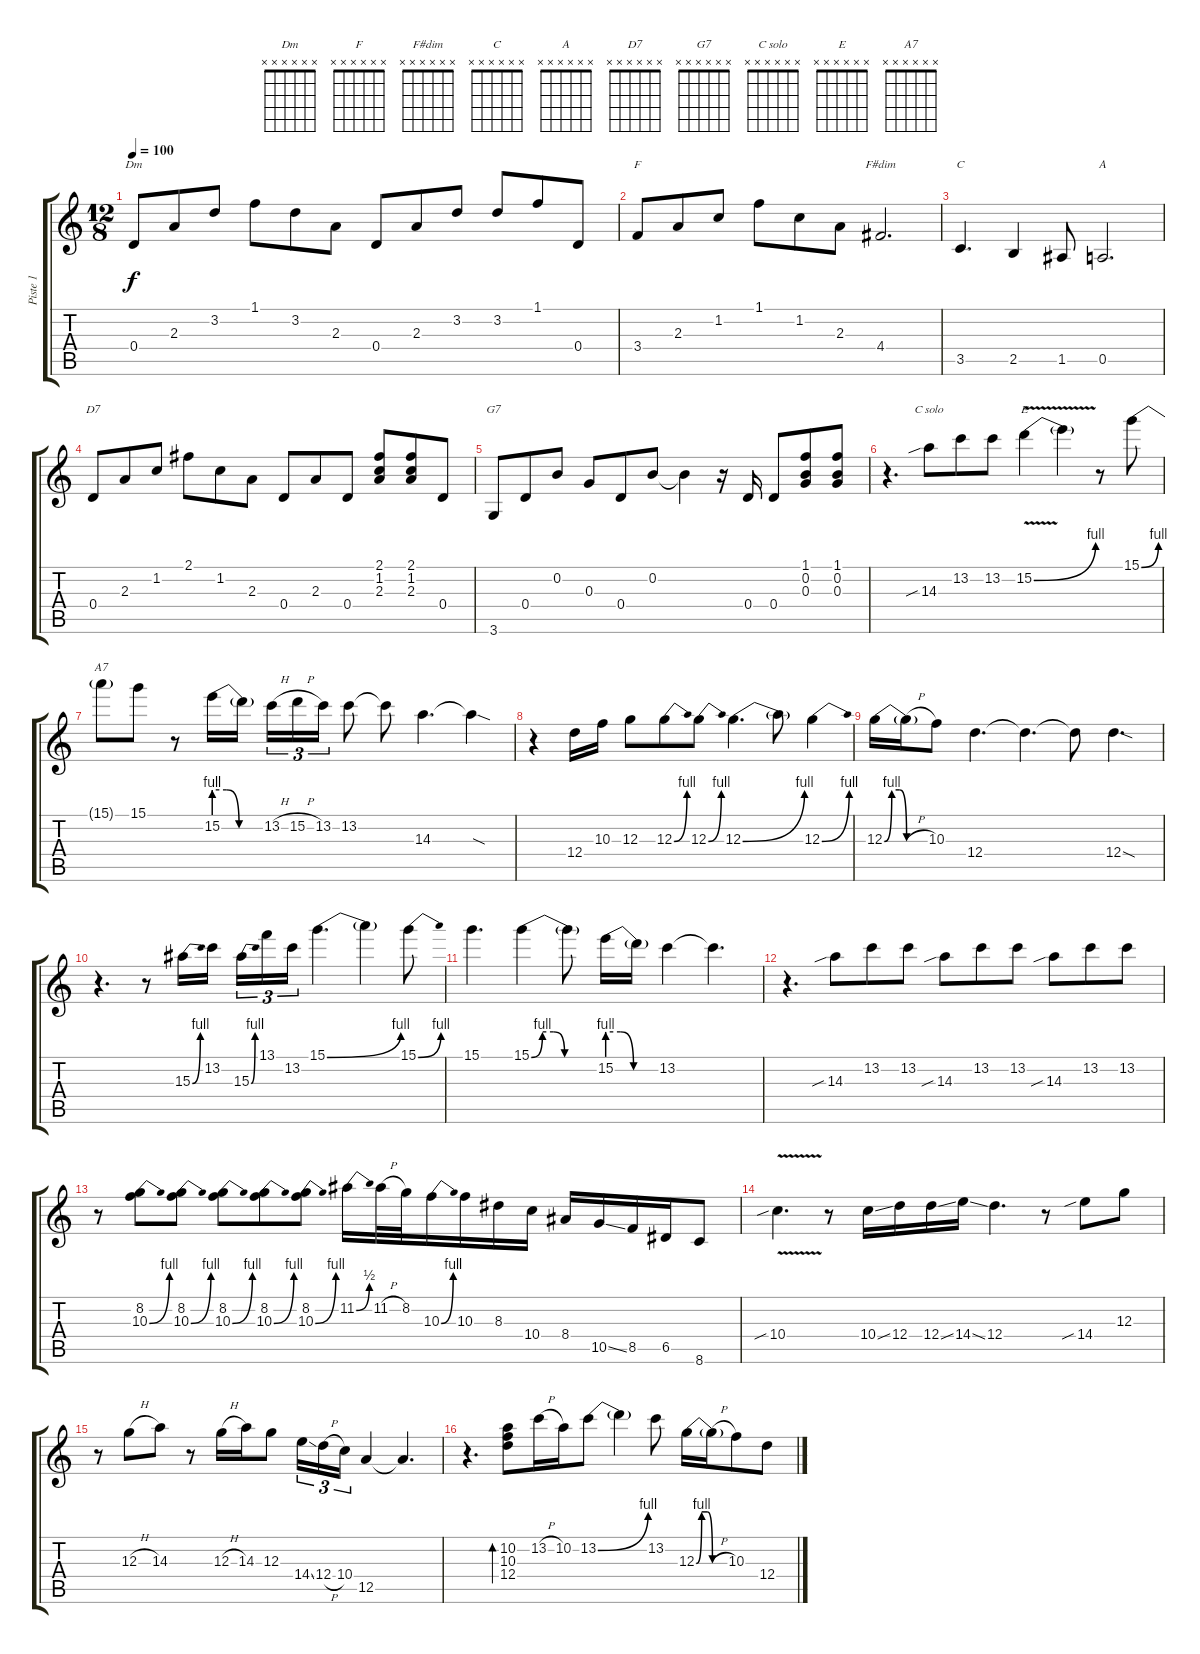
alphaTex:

\track ("Piste 1" "Piste 1") {instrument electricguitarclean}
\staff {score tabs}
\tuning (E4 B3 G3 D3 A2 E2) {hide}
\chord ("Dm" x x x x x x)
\chord ("F" x x x x x x)
\chord ("F#dim" x x x x x x)
\chord ("C" x x x x x x)
\chord ("A" x x x x x x)
\chord ("D7" x x x x x x)
\chord ("G7" x x x x x x)
\chord ("C solo" x x x x x x)
\chord ("E" x x x x x x)
\chord ("A7" x x x x x x)
\ts (12 8)
\tempo 100
\clef g2
\ks c
0.4.8{ch "Dm" dy f} 2.3.8 3.2.8 1.1.8 3.2.8 2.3.8 0.4.8 2.3.8 3.2.8 3.2.8 1.1.8 0.4.8 |
3.4.8{ch "F"} 2.3.8 1.2.8 1.1.8 1.2.8 2.3.8 4.4.2{d ch "F#dim"} |
3.5.4{d ch "C"} 2.5.4 1.5.8 0.5.2{d ch "A"} |
0.4.8{ch "D7"} 2.3.8 1.2.8 2.1.8 1.2.8 2.3.8 0.4.8 2.3.8 0.4.8 (2.1 1.2 2.3).8 (2.1 1.2 2.3).8 0.4.8 |
3.6.8{ch "G7"} 0.4.8 0.2.8 0.3.8 0.4.8 0.2.8 0.2{t}.4 r.16 0.4.16 0.4.8 (1.1 0.2 0.3).8 (1.1 0.2 0.3).8 |
r.4{d} 14.3{sib}.8{ch "C solo"} 13.2.8 13.2.8 15.2{be (bend 0 0 60 4) v}.4{ch "E"} 15.2{t}.4 r.8 15.1{be (bend 0 0 60 4)}.8 |
15.1{t}.8{ch "A7"} 15.1.8 r.8 15.2{be (custom 0 4 15 4 30 0 60 0)}.16 15.2{t}.16{beam splitsecondary} 13.2{h}.16{tu (3 2)} 15.2{h}.16{tu (3 2)} 13.2.16{tu (3 2)} 13.2.8 13.2{t}.8 14.3.4{d} 14.3{sod t}.4 |
r.4 12.4.16 10.3.16 12.3.8 12.3{be (bend 0 0 60 4)}.8 12.3{be (bend 0 0 60 4)}.8 12.3{be (bend 0 0 60 4)}.4{d} 12.3{t}.8 12.3{be (bend 0 0 60 4)}.4 |
12.3{be (custom 0 0 10 4 20 4 30 0 60 0)}.16 12.3{h t}.16 10.3.8 12.4.4{d} 12.4{t}.4{d} 12.4{t}.8 12.4{sod}.4{d} |
r.4{d} r.8 15.3{be (bend 0 0 60 4)}.16 13.2.16{beam splitsecondary} 15.3{be (bend 0 0 60 4)}.16{tu (3 2)} 13.1.16{tu (3 2)} 13.2.16{tu (3 2)} 15.1{be (bend 0 0 60 4)}.4{d} 15.1{t}.4 15.1{be (bend 0 0 60 4)}.8 |
15.1.4{d} 15.1{be (custom 0 0 10 4 20 4 30 0 60 0)}.4 15.1{t}.8 15.2{be (custom 0 4 15 4 30 0 60 0)}.16 15.2{t}.16 13.2.4 13.2{t}.4{d} |
r.4{d} 14.3{sib}.8 13.2.8 13.2.8 14.3{sib}.8 13.2.8 13.2.8 14.3{sib}.8 13.2.8 13.2.8 |
r.8 (8.2 10.3{be (bend 0 0 60 4)}).8 (8.2 10.3{be (bend 0 0 60 4)}).8 (8.2 10.3{be (bend 0 0 60 4)}).8 (8.2 10.3{be (bend 0 0 60 4)}).8 (8.2 10.3{be (bend 0 0 60 4)}).8 11.2{be (bend 0 0 60 2)}.16 11.2{h}.32 8.2.32 10.3{be (bend 0 0 60 4)}.16 10.3.16 8.3.16 10.4.16 8.4.16 10.5{ss}.16 8.5.16 6.5.16 8.6.8 |
10.4{v sib}.4{d} r.8 10.4{ss}.16 12.4.16 12.4{ss}.16 14.4{ss}.16 12.4.4{d} r.8 14.4{sib}.8 12.3.8 |
r.8 12.3{h}.8 14.3.8 r.8 12.3{h}.16 14.3.16 12.3.8 14.4{ss}.16{tu (3 2)} 12.4{h}.16{tu (3 2)} 10.4.16{tu (3 2)} 12.5.4 12.5{t}.4{d} |
r.4{d} (10.2 10.3 12.4).8{bd 480} 13.2{h}.16 10.2.16 13.2{be (bend 0 0 60 4)}.8 13.2{t}.4 13.2.8 12.3{be (custom 0 0 10 4 20 4 30 0 60 0)}.16 12.3{h t}.16 10.3.8 12.4.8
